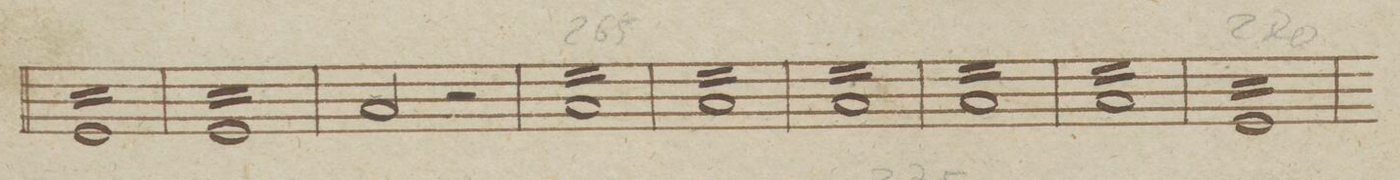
**kern	**dynam
*I"Timpani in Es. et B.	*
*clefF4	*
*k[b-e-a-]	*
*met(c)	*
*M4/4	*
16GG/LL	.
16GG/	.
16GG/	.
16GG/	.
16GG/	.
16GG/	.
16GG/	.
16GG/	.
16GG/	.
16GG/	.
16GG/	.
16GG/	.
16GG/	.
16GG/	.
16GG/	.
16GG/JJ	.
=259	=259
16GG/LL	.
16GG/	.
16GG/	.
16GG/	.
16GG/	.
16GG/	.
16GG/	.
16GG/	.
16GG/	.
16GG/	.
16GG/	.
16GG/	.
16GG/	.
16GG/	.
16GG/	.
16GG/JJ	.
=260	=260
2C/	.
2r	.
=261	=261
16C/LL	.
16C/	.
16C/	.
16C/	.
16C/	.
16C/	.
16C/	.
16C/	.
16C/	.
16C/	.
16C/	.
16C/	.
16C/	.
16C/	.
16C/	.
16C/JJ	.
=262	=262
16C/LL	.
16C/	.
16C/	.
16C/	.
16C/	.
16C/	.
16C/	.
16C/	.
16C/	.
16C/	.
16C/	.
16C/	.
16C/	.
16C/	.
16C/	.
16C/JJ	.
=263	=263
16C/LL	.
16C/	.
16C/	.
16C/	.
16C/	.
16C/	.
16C/	.
16C/	.
16C/	.
16C/	.
16C/	.
16C/	.
16C/	.
16C/	.
16C/	.
16C/JJ	.
=264	=264
16C/LL	.
16C/	.
16C/	.
16C/	.
16C/	.
16C/	.
16C/	.
16C/	.
16C/	.
16C/	.
16C/	.
16C/	.
16C/	.
16C/	.
16C/	.
16C/JJ	.
=265	=265
16C/LL	.
16C/	.
16C/	.
16C/	.
16C/	.
16C/	.
16C/	.
16C/	.
16C/	.
16C/	.
16C/	.
16C/	.
16C/	.
16C/	.
16C/	.
16C/JJ	.
=266	=266
16GG/LL	.
16GG/	.
16GG/	.
16GG/	.
16GG/	.
16GG/	.
16GG/	.
16GG/	.
16GG/	.
16GG/	.
16GG/	.
16GG/	.
16GG/	.
16GG/	.
16GG/	.
16GG/JJ	.
=267	=267
*-	*-
